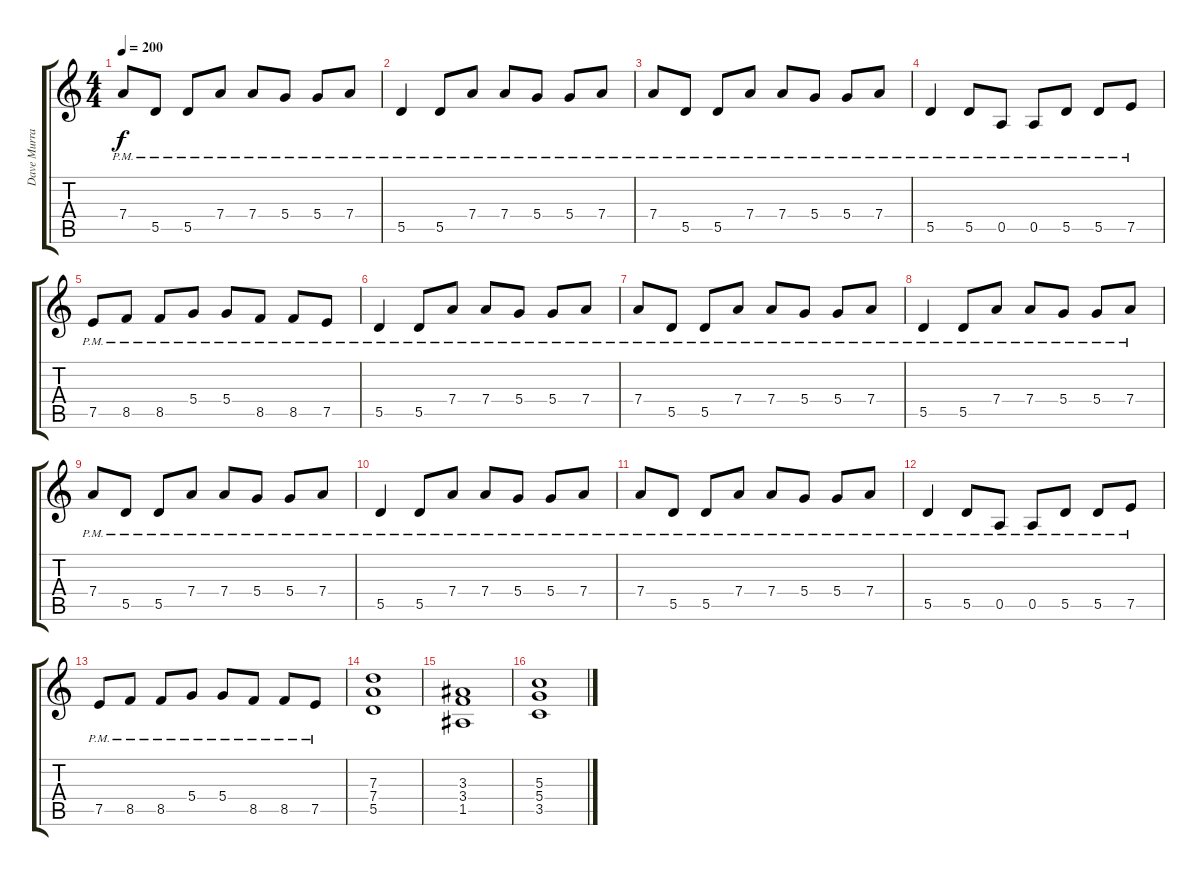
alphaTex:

\track ("Dave Murray" "Dave Murra") {instrument distortionguitar}
\staff {score tabs}
\tuning (E4 B3 G3 D3 A2 E2) {hide}
\ts (4 4)
\tempo 200
\clef g2
\ks c
7.4{pm}.8{dy f} 5.5{pm}.8 5.5{pm}.8 7.4{pm}.8 7.4{pm}.8 5.4{pm}.8 5.4{pm}.8 7.4{pm}.8 |
5.5{pm}.4 5.5{pm}.8 7.4{pm}.8 7.4{pm}.8 5.4{pm}.8 5.4{pm}.8 7.4{pm}.8 |
7.4{pm}.8 5.5{pm}.8 5.5{pm}.8 7.4{pm}.8 7.4{pm}.8 5.4{pm}.8 5.4{pm}.8 7.4{pm}.8 |
5.5{pm}.4 5.5{pm}.8 0.5{pm}.8 0.5{pm}.8 5.5{pm}.8 5.5{pm}.8 7.5{pm}.8 |
7.5{pm}.8 8.5{pm}.8 8.5{pm}.8 5.4{pm}.8 5.4{pm}.8 8.5{pm}.8 8.5{pm}.8 7.5{pm}.8 |
5.5{pm}.4{volume 14 instrument distortionguitar} 5.5{pm}.8 7.4{pm}.8 7.4{pm}.8 5.4{pm}.8 5.4{pm}.8 7.4{pm}.8 |
7.4{pm}.8 5.5{pm}.8 5.5{pm}.8 7.4{pm}.8 7.4{pm}.8 5.4{pm}.8 5.4{pm}.8 7.4{pm}.8 |
5.5{pm}.4 5.5{pm}.8 7.4{pm}.8 7.4{pm}.8 5.4{pm}.8 5.4{pm}.8 7.4{pm}.8 |
7.4{pm}.8 5.5{pm}.8 5.5{pm}.8 7.4{pm}.8 7.4{pm}.8 5.4{pm}.8 5.4{pm}.8 7.4{pm}.8 |
5.5{pm}.4 5.5{pm}.8 7.4{pm}.8 7.4{pm}.8 5.4{pm}.8 5.4{pm}.8 7.4{pm}.8 |
7.4{pm}.8 5.5{pm}.8 5.5{pm}.8 7.4{pm}.8 7.4{pm}.8 5.4{pm}.8 5.4{pm}.8 7.4{pm}.8 |
5.5{pm}.4 5.5{pm}.8 0.5{pm}.8 0.5{pm}.8 5.5{pm}.8 5.5{pm}.8 7.5{pm}.8 |
7.5{pm}.8 8.5{pm}.8 8.5{pm}.8 5.4{pm}.8 5.4{pm}.8 8.5{pm}.8 8.5{pm}.8 7.5{pm}.8 |
(7.3 7.4 5.5).1 |
(3.3 3.4 1.5).1 |
(5.3 5.4 3.5).1
